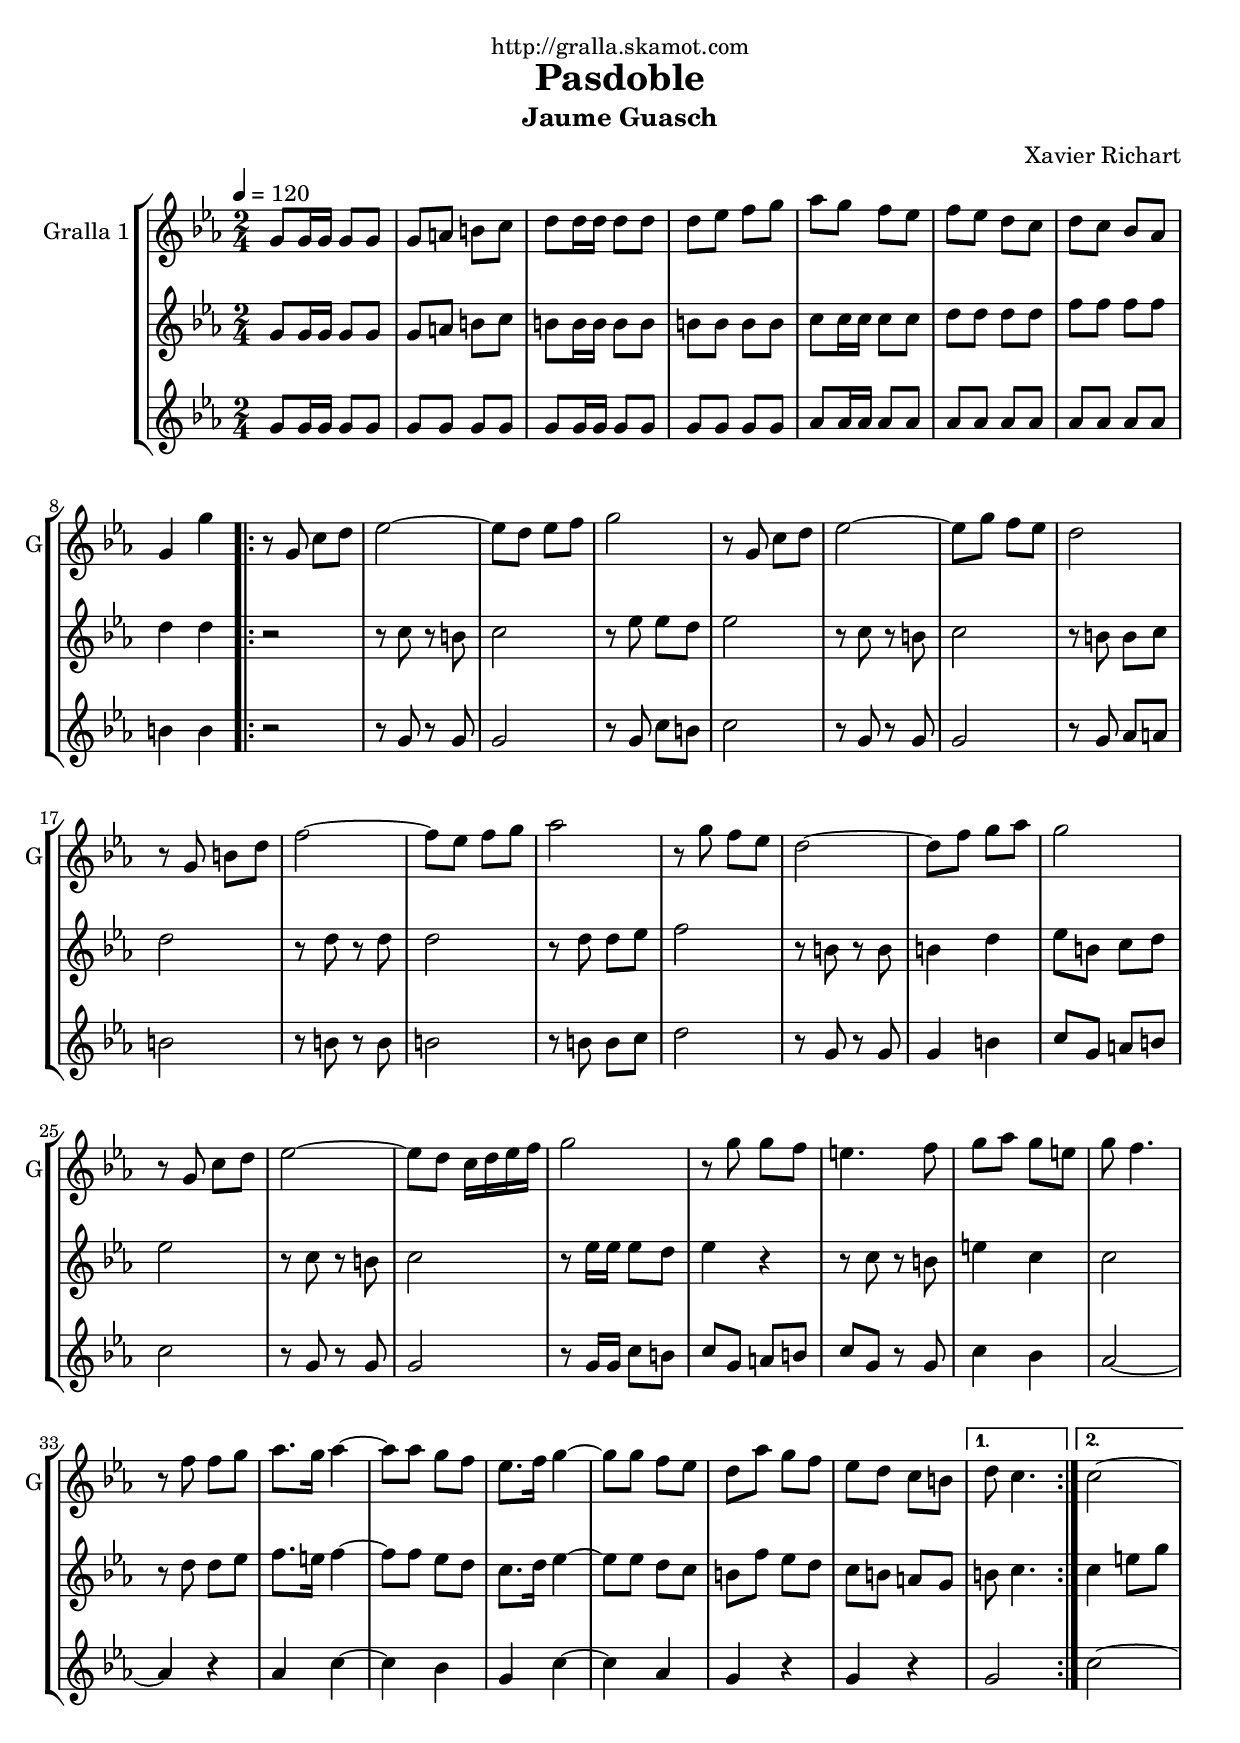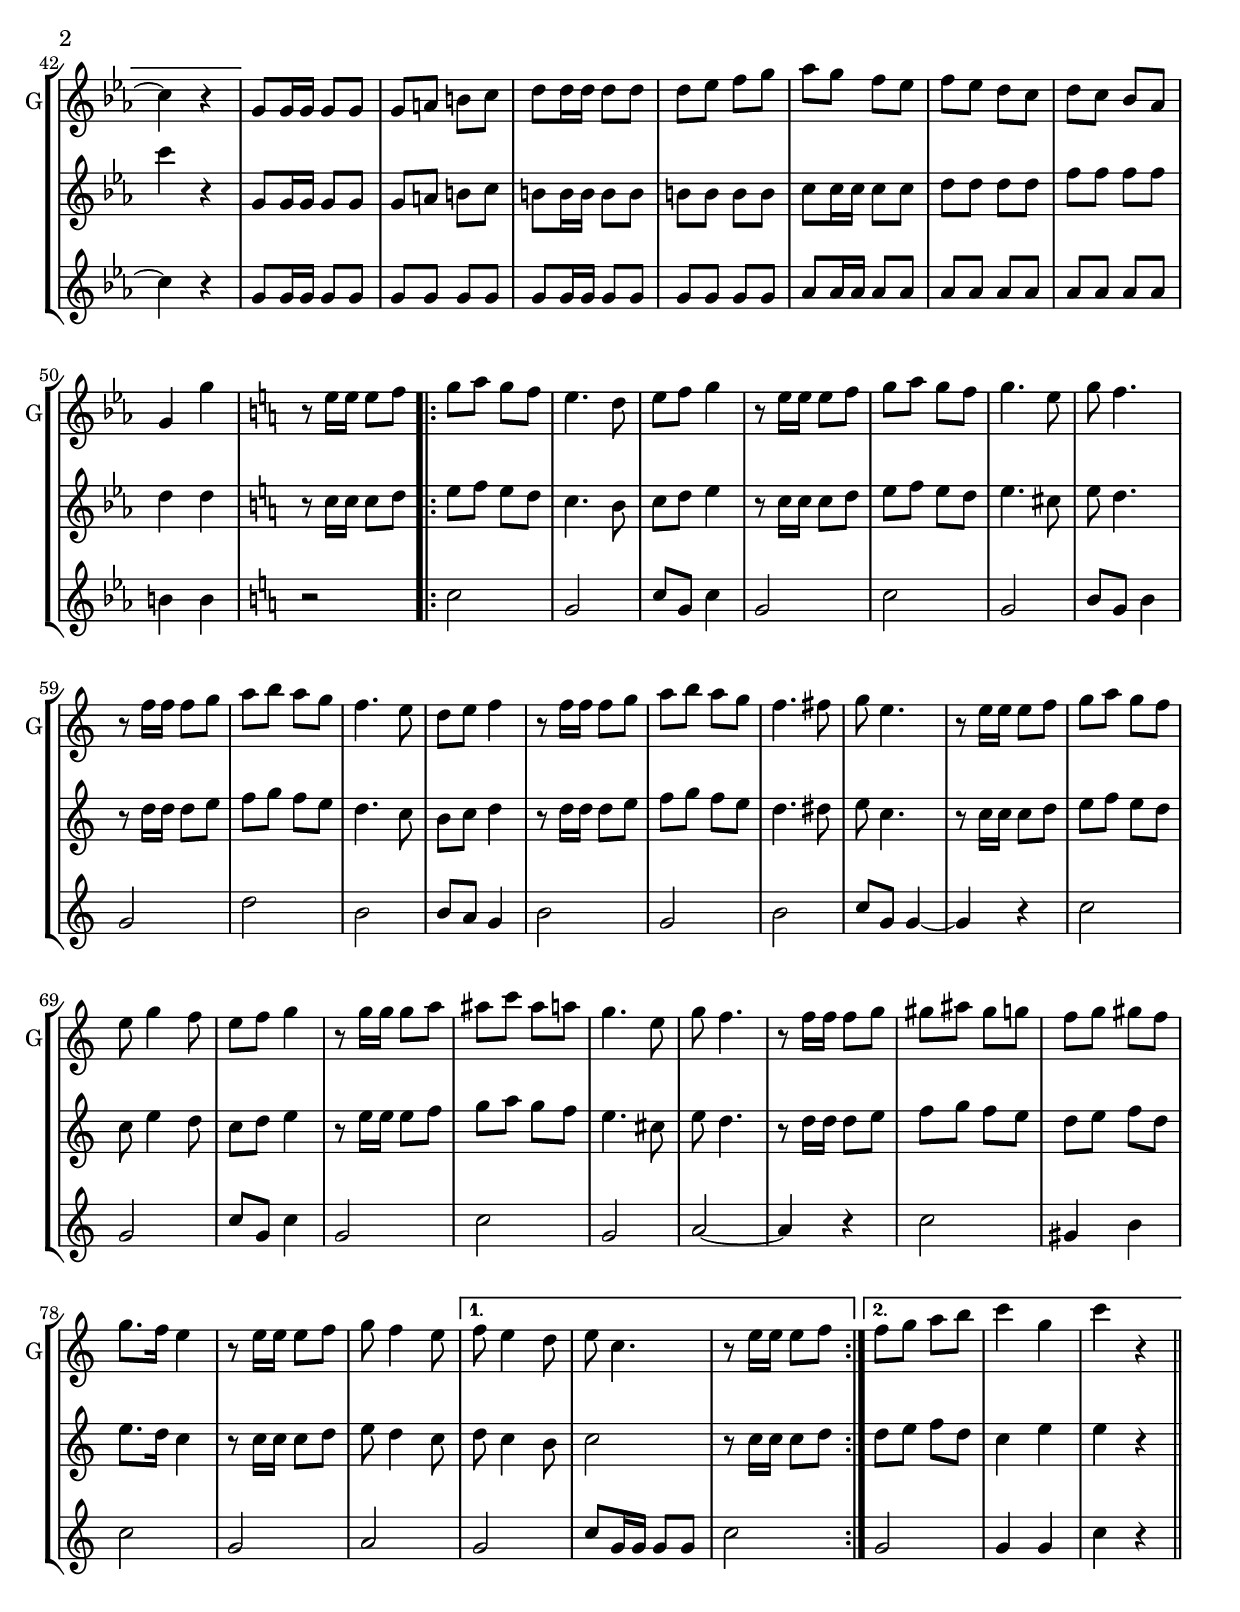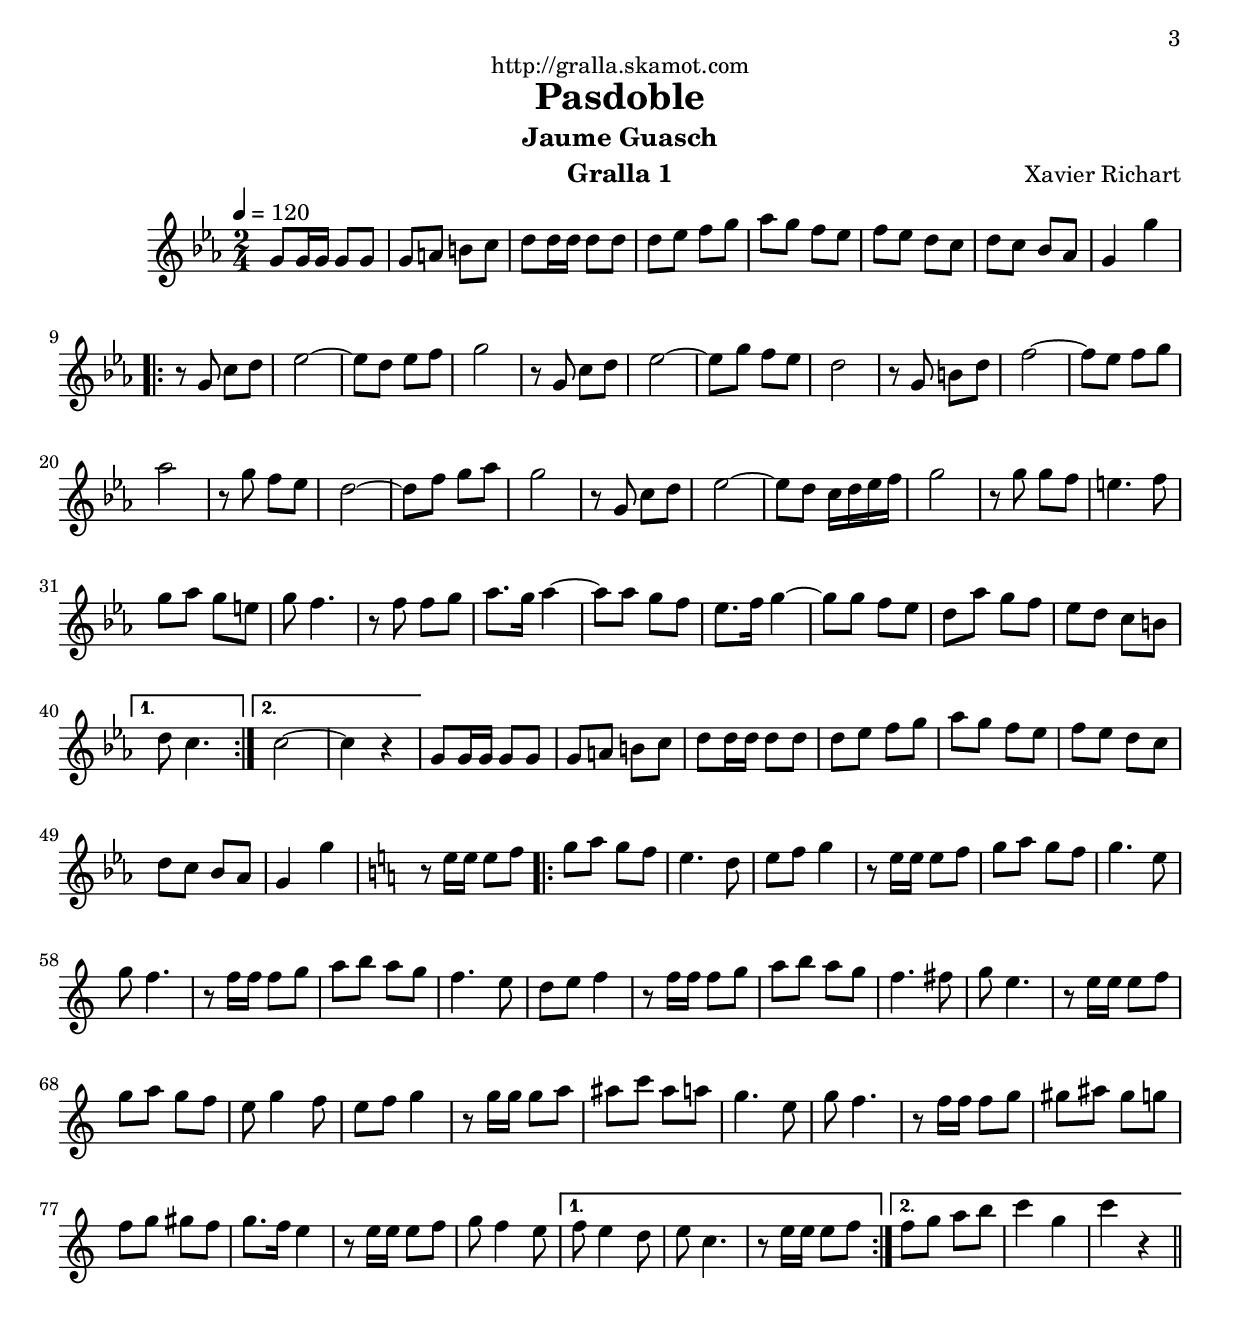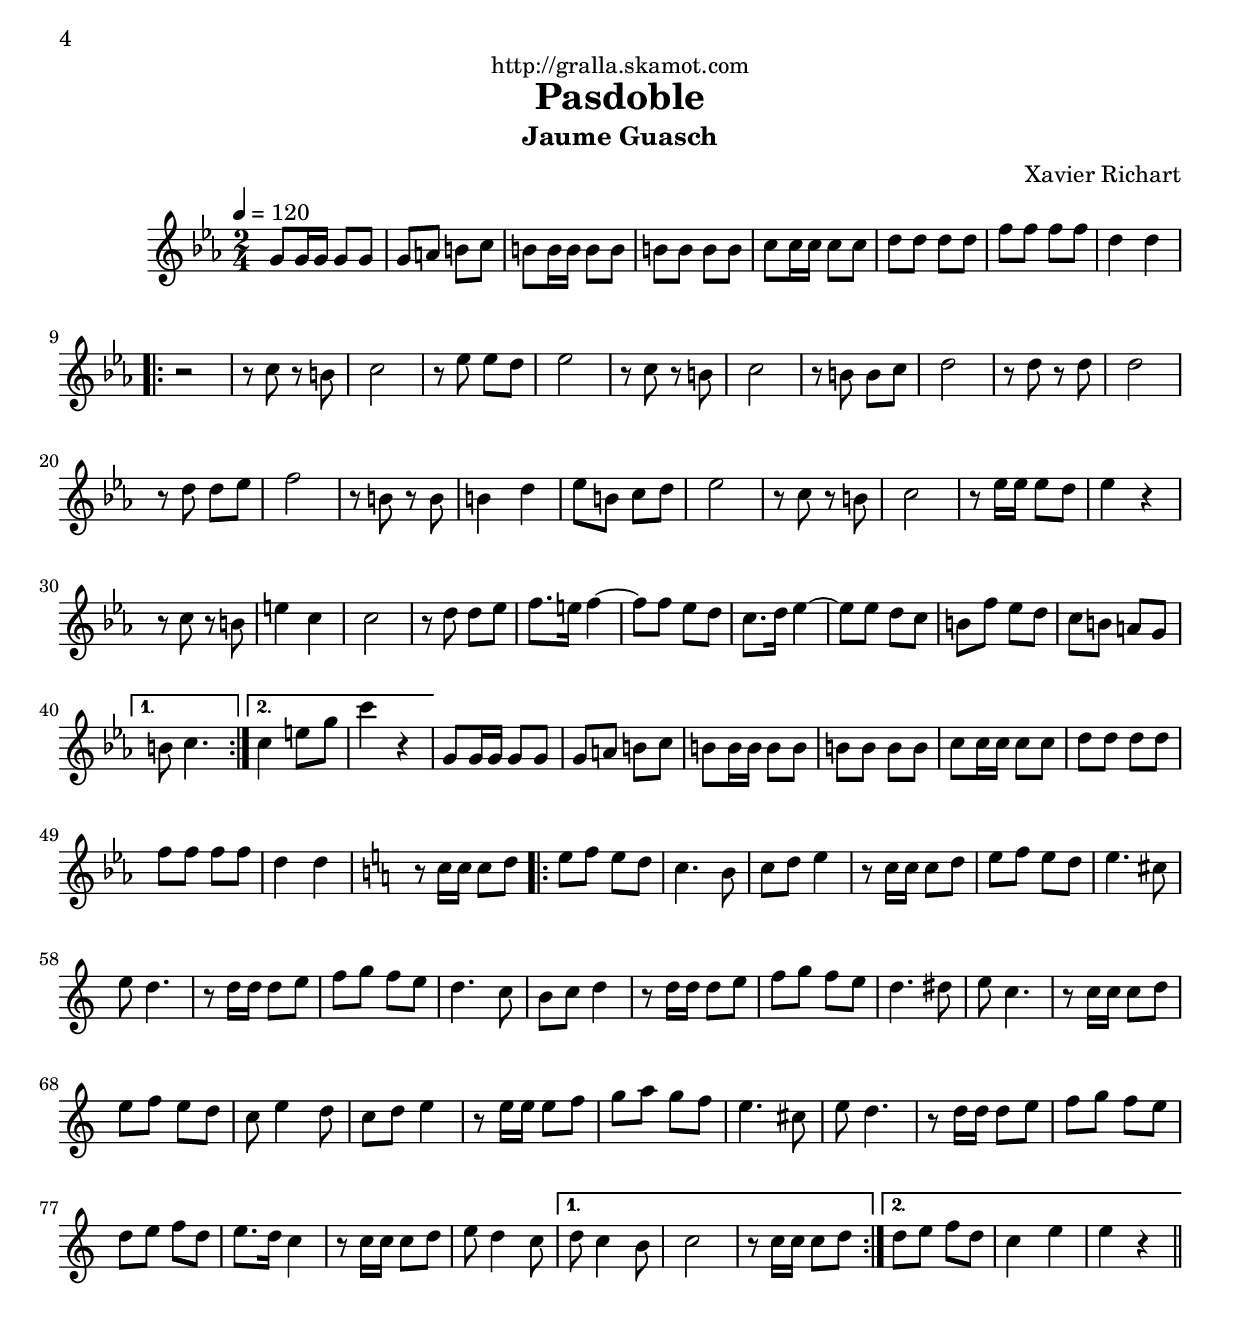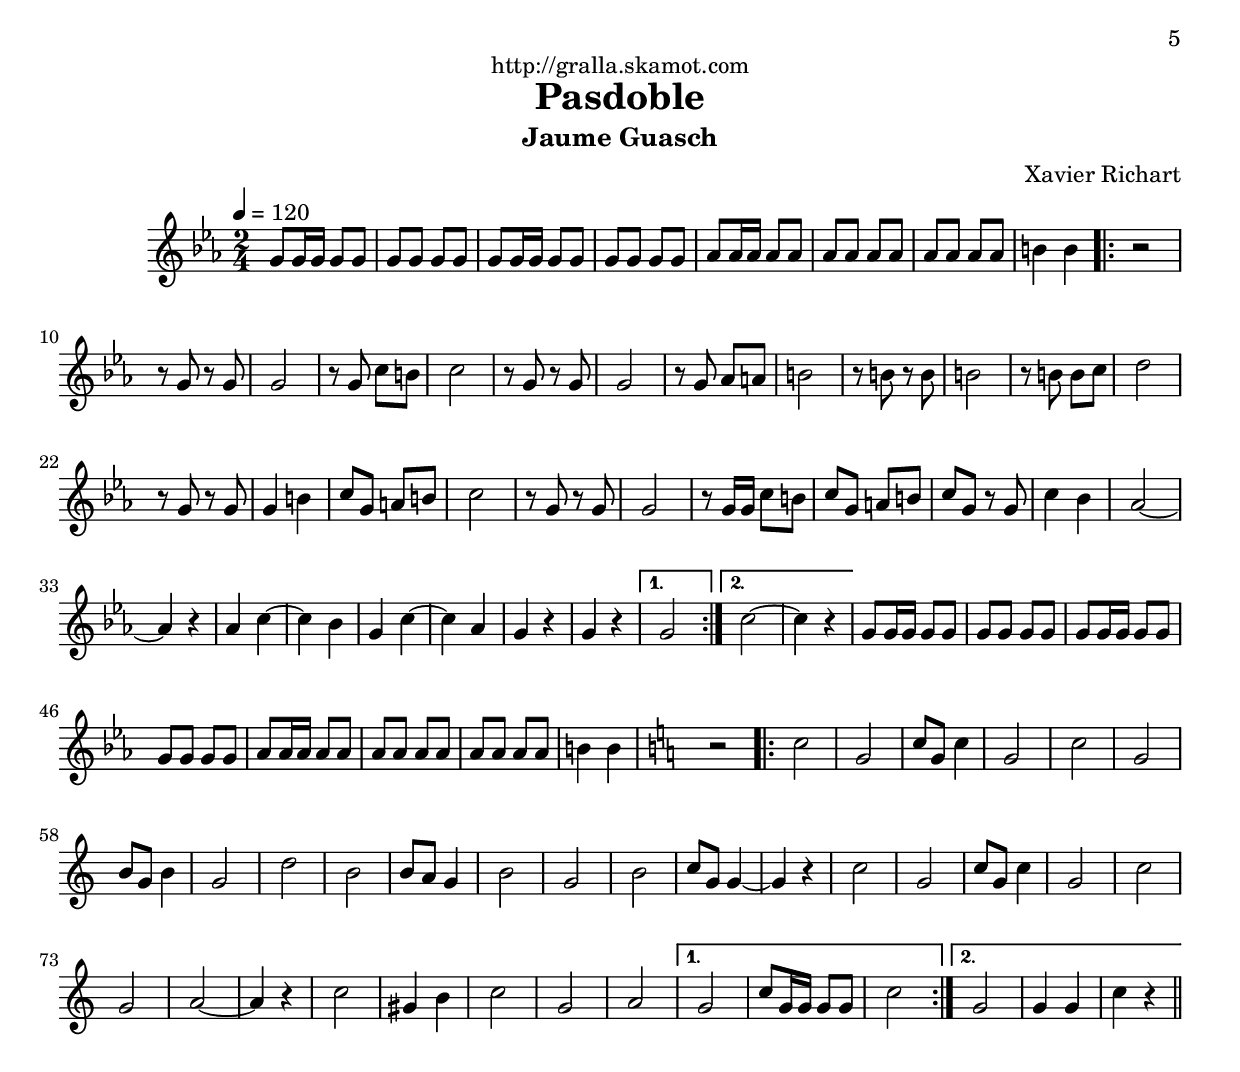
\version "2.16.2"

\header {
  dedication="http://gralla.skamot.com"
  title="Pasdoble"
  subtitle="Jaume Guasch"
  subsubtitle=""
  poet=""
  meter=""
  piece=""
  composer="Xavier Richart"
  arranger=""
  opus=""
  instrument=""
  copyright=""
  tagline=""
}

liniaroAa =
\relative g'
{
  \tempo 4=120
  \clef treble
  \key ees \major
  \time 2/4
  g8 g16 g g8 g  |
  g8 a b c  |
  d8 d16 d d8 d  |
  d8 ees f g  |
  %05
  aes8 g f ees  |
  f8 ees d c  |
  d8 c bes aes  |
  g4 g'  |
  \repeat volta 2 { r8 g, c d  |
  %10
  ees2 ~  |
  ees8 d ees f  |
  g2  |
  r8 g, c d  |
  ees2 ~  |
  %15
  ees8 g f ees  |
  d2  |
  r8 g, b d  |
  f2 ~  |
  f8 ees f g  |
  %20
  aes2  |
  r8 g f ees  |
  d2 ~  |
  d8 f g aes  |
  g2  |
  %25
  r8 g, c d  |
  ees2 ~  |
  ees8 d c16 d ees f  |
  g2  |
  r8 g g f  |
  %30
  e4. f8  |
  g8 aes g e  |
  g8 f4.  |
  r8 f f g  |
  aes8. g16 aes4 ~  |
  %35
  aes8 aes g f  |
  ees8. f16 g4 ~  |
  g8 g f ees  |
  d8 aes' g f  |
  ees8 d c b }
  %40
  \alternative { { d8 c4. }
  { c2 ~  |
  c4 r } }
  g8 g16 g g8 g  |
  g8 a b c  |
  %45
  d8 d16 d d8 d  |
  d8 ees f g  |
  aes8 g f ees  |
  f8 ees d c  |
  d8 c bes aes  |
  %50
  g4 g'  |
  \key c \major   r8 e16 e e8 f  |
  \repeat volta 2 { g8 a g f  |
  e4. d8  |
  e8 f g4  |
  %55
  r8 e16 e e8 f  |
  g8 a g f  |
  g4. e8  |
  g8 f4.  |
  r8 f16 f f8 g  |
  %60
  a8 b a g  |
  f4. e8  |
  d8 e f4  |
  r8 f16 f f8 g  |
  a8 b a g  |
  %65
  f4. fis8  |
  g8 e4.  |
  r8 e16 e e8 f  |
  g8 a g f  |
  e8 g4 f8  |
  %70
  e8 f g4  |
  r8 g16 g g8 a  |
  ais8 c ais a  |
  g4. e8  |
  g8 f4.  |
  %75
  r8 f16 f f8 g  |
  gis8 ais gis g  |
  f8 g gis f  |
  g8. f16 e4  |
  r8 e16 e e8 f  |
  %80
  g8 f4 e8 }
  \alternative { { f8 e4 d8  |
  e8 c4.  |
  r8 e16 e e8 f }
  { f8 g a b  |
  %85
  c4 g  |
  c4 r } } \bar "||"
}

liniaroAb =
\relative g'
{
  \tempo 4=120
  \clef treble
  \key ees \major
  \time 2/4
  g8 g16 g g8 g  |
  g8 a b c  |
  b8 b16 b b8 b  |
  b8 b b b  |
  %05
  c8 c16 c c8 c  |
  d8 d d d  |
  f8 f f f  |
  d4 d  |
  \repeat volta 2 { r2  |
  %10
  r8 c r b  |
  c2  |
  r8 ees ees d  |
  ees2  |
  r8 c r b  |
  %15
  c2  |
  r8 b b c  |
  d2  |
  r8 d r d  |
  d2  |
  %20
  r8 d d ees  |
  f2  |
  r8 b, r b  |
  b4 d  |
  ees8 b c d  |
  %25
  ees2  |
  r8 c r b  |
  c2  |
  r8 ees16 ees ees8 d  |
  ees4 r  |
  %30
  r8 c r b  |
  e4 c  |
  c2  |
  r8 d d ees  |
  f8. e16 f4 ~  |
  %35
  f8 f ees d  |
  c8. d16 ees4 ~  |
  ees8 ees d c  |
  b8 f' ees d  |
  c8 b a g }
  %40
  \alternative { { b8 c4. }
  { c4 e8 g  |
  c4 r } }
  g,8 g16 g g8 g  |
  g8 a b c  |
  %45
  b8 b16 b b8 b  |
  b8 b b b  |
  c8 c16 c c8 c  |
  d8 d d d  |
  f8 f f f  |
  %50
  d4 d  |
  \key c \major   r8 c16 c c8 d  |
  \repeat volta 2 { e8 f e d  |
  c4. b8  |
  c8 d e4  |
  %55
  r8 c16 c c8 d  |
  e8 f e d  |
  e4. cis8  |
  e8 d4.  |
  r8 d16 d d8 e  |
  %60
  f8 g f e  |
  d4. c8  |
  b8 c d4  |
  r8 d16 d d8 e  |
  f8 g f e  |
  %65
  d4. dis8  |
  e8 c4.  |
  r8 c16 c c8 d  |
  e8 f e d  |
  c8 e4 d8  |
  %70
  c8 d e4  |
  r8 e16 e e8 f  |
  g8 a g f  |
  e4. cis8  |
  e8 d4.  |
  %75
  r8 d16 d d8 e  |
  f8 g f e  |
  d8 e f d  |
  e8. d16 c4  |
  r8 c16 c c8 d  |
  %80
  e8 d4 c8 }
  \alternative { { d8 c4 b8  |
  c2  |
  r8 c16 c c8 d }
  { d8 e f d  |
  %85
  c4 e  |
  e4 r } } \bar "||"
}

liniaroAc =
\relative g'
{
  \tempo 4=120
  \clef treble
  \key ees \major
  \time 2/4
  g8 g16 g g8 g  |
  g8 g g g  |
  g8 g16 g g8 g  |
  g8 g g g  |
  %05
  aes8 aes16 aes aes8 aes  |
  aes8 aes aes aes  |
  aes8 aes aes aes  |
  b4 b  |
  \repeat volta 2 { r2  |
  %10
  r8 g r g  |
  g2  |
  r8 g c b  |
  c2  |
  r8 g r g  |
  %15
  g2  |
  r8 g aes a  |
  b2  |
  r8 b r b  |
  b2  |
  %20
  r8 b b c  |
  d2  |
  r8 g, r g  |
  g4 b  |
  c8 g a b  |
  %25
  c2  |
  r8 g r g  |
  g2  |
  r8 g16 g c8 b  |
  c8 g a b  |
  %30
  c8 g r g  |
  c4 bes  |
  aes2 ~  |
  aes4 r  |
  aes4 c ~  |
  %35
  c4 bes  |
  g4 c ~  |
  c4 aes  |
  g4 r  |
  g4 r }
  %40
  \alternative { { g2 }
  { c2 ~  |
  c4 r } }
  g8 g16 g g8 g  |
  g8 g g g  |
  %45
  g8 g16 g g8 g  |
  g8 g g g  |
  aes8 aes16 aes aes8 aes  |
  aes8 aes aes aes  |
  aes8 aes aes aes  |
  %50
  b4 b  |
  \key c \major   r2  |
  \repeat volta 2 { c2  |
  g2  |
  c8 g c4  |
  %55
  g2  |
  c2  |
  g2  |
  b8 g b4  |
  g2  |
  %60
  d'2  |
  b2  |
  b8 a g4  |
  b2  |
  g2  |
  %65
  b2  |
  c8 g g4 ~  |
  g4 r  |
  c2  |
  g2  |
  %70
  c8 g c4  |
  g2  |
  c2  |
  g2  |
  a2 ~  |
  %75
  a4 r  |
  c2  |
  gis4 b  |
  c2  |
  g2  |
  %80
  a2 }
  \alternative { { g2  |
  c8 g16 g g8 g  |
  c2 }
  { g2  |
  %85
  g4 g  |
  c4 r } } \bar "||"
}

\bookpart {
  \score {
    \new StaffGroup {
      \override Score.RehearsalMark #'self-alignment-X = #LEFT
      <<
        \new Staff \with {instrumentName = #"Gralla 1" shortInstrumentName = #"G"} \liniaroAa
        \new Staff \with {instrumentName = #"" shortInstrumentName = #" "} \liniaroAb
        \new Staff \with {instrumentName = #"" shortInstrumentName = #" "} \liniaroAc
      >>
    }
    \layout {}
  }
  \score { \unfoldRepeats
    \new StaffGroup {
      \override Score.RehearsalMark #'self-alignment-X = #LEFT
      <<
        \new Staff \with {instrumentName = #"Gralla 1" shortInstrumentName = #"G"} \liniaroAa
        \new Staff \with {instrumentName = #"" shortInstrumentName = #" "} \liniaroAb
        \new Staff \with {instrumentName = #"" shortInstrumentName = #" "} \liniaroAc
      >>
    }
    \midi {
      \set Staff.midiInstrument = "oboe"
      \set DrumStaff.midiInstrument = "drums"
    }
  }
}

\bookpart {
  \header {instrument="Gralla 1"}
  \score {
    \new StaffGroup {
      \override Score.RehearsalMark #'self-alignment-X = #LEFT
      <<
        \new Staff \liniaroAa
      >>
    }
    \layout {}
  }
  \score { \unfoldRepeats
    \new StaffGroup {
      \override Score.RehearsalMark #'self-alignment-X = #LEFT
      <<
        \new Staff \liniaroAa
      >>
    }
    \midi {
      \set Staff.midiInstrument = "oboe"
      \set DrumStaff.midiInstrument = "drums"
    }
  }
}

\bookpart {
  \header {instrument=""}
  \score {
    \new StaffGroup {
      \override Score.RehearsalMark #'self-alignment-X = #LEFT
      <<
        \new Staff \liniaroAb
      >>
    }
    \layout {}
  }
  \score { \unfoldRepeats
    \new StaffGroup {
      \override Score.RehearsalMark #'self-alignment-X = #LEFT
      <<
        \new Staff \liniaroAb
      >>
    }
    \midi {
      \set Staff.midiInstrument = "oboe"
      \set DrumStaff.midiInstrument = "drums"
    }
  }
}

\bookpart {
  \header {instrument=""}
  \score {
    \new StaffGroup {
      \override Score.RehearsalMark #'self-alignment-X = #LEFT
      <<
        \new Staff \liniaroAc
      >>
    }
    \layout {}
  }
  \score { \unfoldRepeats
    \new StaffGroup {
      \override Score.RehearsalMark #'self-alignment-X = #LEFT
      <<
        \new Staff \liniaroAc
      >>
    }
    \midi {
      \set Staff.midiInstrument = "oboe"
      \set DrumStaff.midiInstrument = "drums"
    }
  }
}

